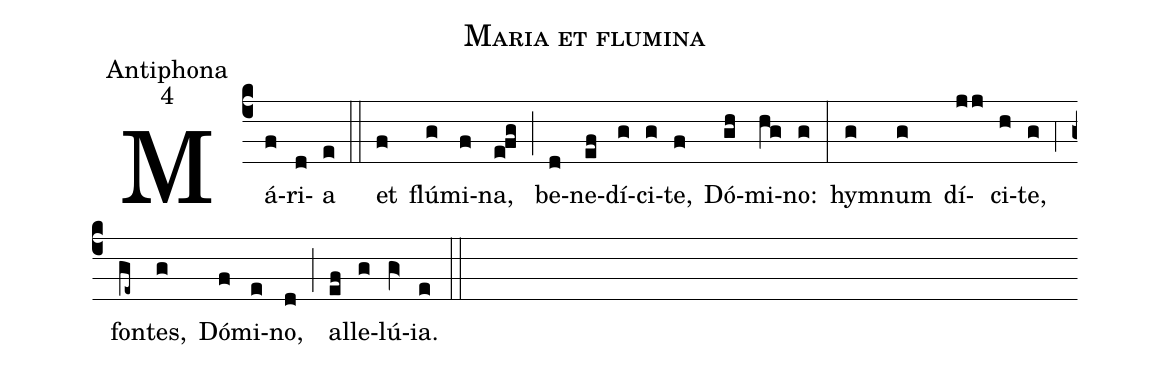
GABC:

name:Maria et flumina;
office-part:Antiphona;
mode:4;
%%
(c4) Má(f)ri(d)a(e) (::)
et(f) flú(g)mi(f)na,(e!fg) (;) be(d)ne(ef)dí(g)ci(g)te,(f) Dó(gh)mi(hg)no:(g) (:)
hy(g)mnum(g) dí(jj)ci(h)te,(g) (,4) fon(ge~)tes,(g) Dó(f)mi(e)no,(d) (;) al(ef)le(g)lú(gV>)ia.(e) (::)
